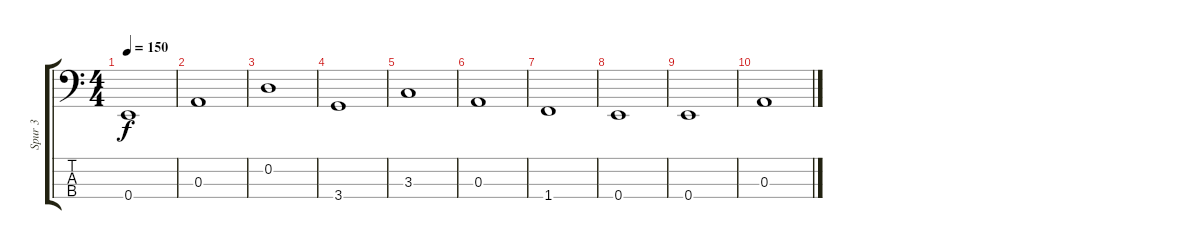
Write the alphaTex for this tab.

\track ("Spur 3" "Spur 3") {instrument electricbassfinger}
\staff {score tabs}
\tuning (G2 D2 A1 E1) {hide}
\ts (4 4)
\tempo 150
\clef f4
\ks c
0.4.1{dy f} |
0.3.1 |
0.2.1 |
3.4.1 |
3.3.1 |
0.3.1 |
1.4.1 |
0.4.1 |
0.4.1 |
0.3.1
